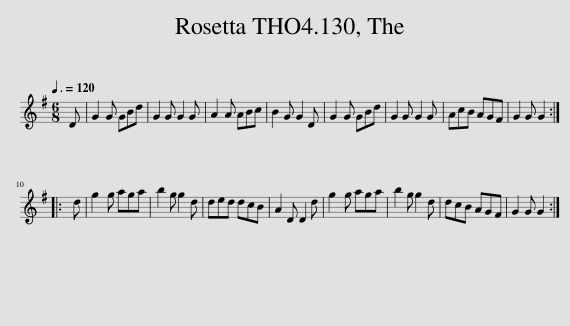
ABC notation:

X:1
L:1/8
Q:3/8=120
M:6/8
I:linebreak $
K:G
V:1 treble
V:1
 D | G2 G GBd | G2 G G2 G | A2 A ABc | B2 G G2 D | %5
 G2 G GBd | G2 G G2 G | AcB AGF | G2 G G2 ::$ d | %10
 g2 g aga | b2 g g2 d | ded dcB | A2 D D2 d | g2 g aga | %15
 b2 g g2 d | dcB AGF | G2 G G2 :| %18
